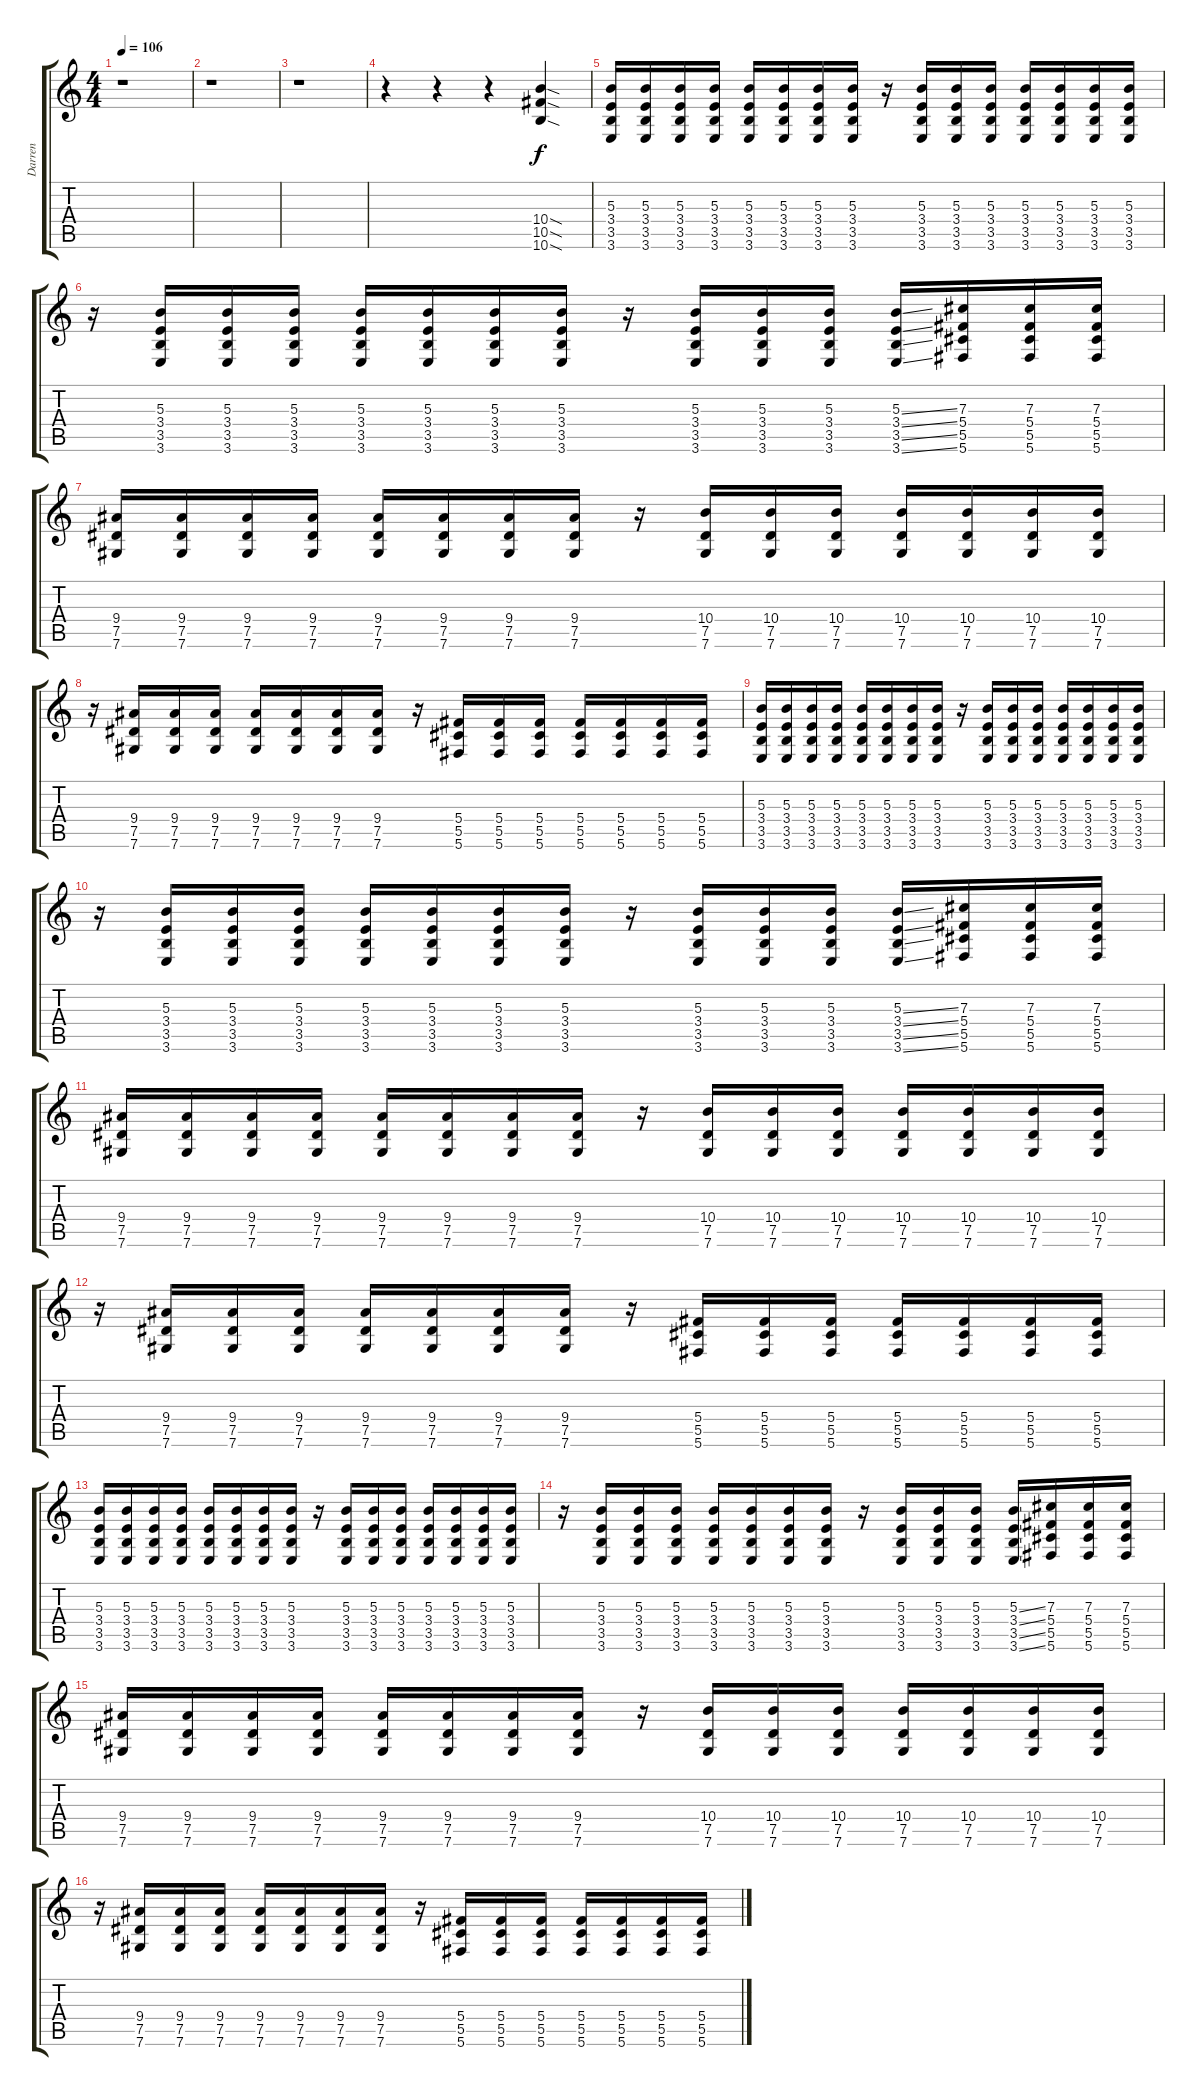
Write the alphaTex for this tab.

\track ("Darren" "Darren") {instrument distortionguitar}
\staff {score tabs}
\tuning (Eb4 Bb3 Gb3 Db3 Ab2 Db2) {hide}
\ts (4 4)
\tempo 106
\clef g2
\ks c
r.1{dy f instrument distortionguitar} |
r.1 |
r.1 |
r.4 r.4 r.4 (10.4{sod} 10.5{sod} 10.6{sod}).4 |
(5.3 3.4 3.5 3.6).16{instrument distortionguitar} (5.3 3.4 3.5 3.6).16 (5.3 3.4 3.5 3.6).16 (5.3 3.4 3.5 3.6).16 (5.3 3.4 3.5 3.6).16 (5.3 3.4 3.5 3.6).16 (5.3 3.4 3.5 3.6).16 (5.3 3.4 3.5 3.6).16 r.16 (5.3 3.4 3.5 3.6).16 (5.3 3.4 3.5 3.6).16 (5.3 3.4 3.5 3.6).16 (5.3 3.4 3.5 3.6).16 (5.3 3.4 3.5 3.6).16 (5.3 3.4 3.5 3.6).16 (5.3 3.4 3.5 3.6).16 |
r.16 (5.3 3.4 3.5 3.6).16 (5.3 3.4 3.5 3.6).16 (5.3 3.4 3.5 3.6).16 (5.3 3.4 3.5 3.6).16 (5.3 3.4 3.5 3.6).16 (5.3 3.4 3.5 3.6).16 (5.3 3.4 3.5 3.6).16 r.16 (5.3 3.4 3.5 3.6).16 (5.3 3.4 3.5 3.6).16 (5.3 3.4 3.5 3.6).16 (5.3{ss} 3.4{ss} 3.5{ss} 3.6{ss}).16 (7.3 5.4 5.5 5.6).16 (7.3 5.4 5.5 5.6).16 (7.3 5.4 5.5 5.6).16 |
(9.4 7.5 7.6).16 (9.4 7.5 7.6).16 (9.4 7.5 7.6).16 (9.4 7.5 7.6).16 (9.4 7.5 7.6).16 (9.4 7.5 7.6).16 (9.4 7.5 7.6).16 (9.4 7.5 7.6).16 r.16 (10.4 7.5 7.6).16 (10.4 7.5 7.6).16 (10.4 7.5 7.6).16 (10.4 7.5 7.6).16 (10.4 7.5 7.6).16 (10.4 7.5 7.6).16 (10.4 7.5 7.6).16 |
r.16 (9.4 7.5 7.6).16 (9.4 7.5 7.6).16 (9.4 7.5 7.6).16 (9.4 7.5 7.6).16 (9.4 7.5 7.6).16 (9.4 7.5 7.6).16 (9.4 7.5 7.6).16 r.16 (5.4 5.5 5.6).16 (5.4 5.5 5.6).16 (5.4 5.5 5.6).16 (5.4 5.5 5.6).16 (5.4 5.5 5.6).16 (5.4 5.5 5.6).16 (5.4 5.5 5.6).16 |
(5.3 3.4 3.5 3.6).16{instrument distortionguitar} (5.3 3.4 3.5 3.6).16 (5.3 3.4 3.5 3.6).16 (5.3 3.4 3.5 3.6).16 (5.3 3.4 3.5 3.6).16 (5.3 3.4 3.5 3.6).16 (5.3 3.4 3.5 3.6).16 (5.3 3.4 3.5 3.6).16 r.16 (5.3 3.4 3.5 3.6).16 (5.3 3.4 3.5 3.6).16 (5.3 3.4 3.5 3.6).16 (5.3 3.4 3.5 3.6).16 (5.3 3.4 3.5 3.6).16 (5.3 3.4 3.5 3.6).16 (5.3 3.4 3.5 3.6).16 |
r.16 (5.3 3.4 3.5 3.6).16 (5.3 3.4 3.5 3.6).16 (5.3 3.4 3.5 3.6).16 (5.3 3.4 3.5 3.6).16 (5.3 3.4 3.5 3.6).16 (5.3 3.4 3.5 3.6).16 (5.3 3.4 3.5 3.6).16 r.16 (5.3 3.4 3.5 3.6).16 (5.3 3.4 3.5 3.6).16 (5.3 3.4 3.5 3.6).16 (5.3{ss} 3.4{ss} 3.5{ss} 3.6{ss}).16 (7.3 5.4 5.5 5.6).16 (7.3 5.4 5.5 5.6).16 (7.3 5.4 5.5 5.6).16 |
(9.4 7.5 7.6).16 (9.4 7.5 7.6).16 (9.4 7.5 7.6).16 (9.4 7.5 7.6).16 (9.4 7.5 7.6).16 (9.4 7.5 7.6).16 (9.4 7.5 7.6).16 (9.4 7.5 7.6).16 r.16 (10.4 7.5 7.6).16 (10.4 7.5 7.6).16 (10.4 7.5 7.6).16 (10.4 7.5 7.6).16 (10.4 7.5 7.6).16 (10.4 7.5 7.6).16 (10.4 7.5 7.6).16 |
r.16 (9.4 7.5 7.6).16 (9.4 7.5 7.6).16 (9.4 7.5 7.6).16 (9.4 7.5 7.6).16 (9.4 7.5 7.6).16 (9.4 7.5 7.6).16 (9.4 7.5 7.6).16 r.16 (5.4 5.5 5.6).16 (5.4 5.5 5.6).16 (5.4 5.5 5.6).16 (5.4 5.5 5.6).16 (5.4 5.5 5.6).16 (5.4 5.5 5.6).16 (5.4 5.5 5.6).16 |
(5.3 3.4 3.5 3.6).16{instrument distortionguitar} (5.3 3.4 3.5 3.6).16 (5.3 3.4 3.5 3.6).16 (5.3 3.4 3.5 3.6).16 (5.3 3.4 3.5 3.6).16 (5.3 3.4 3.5 3.6).16 (5.3 3.4 3.5 3.6).16 (5.3 3.4 3.5 3.6).16 r.16 (5.3 3.4 3.5 3.6).16 (5.3 3.4 3.5 3.6).16 (5.3 3.4 3.5 3.6).16 (5.3 3.4 3.5 3.6).16 (5.3 3.4 3.5 3.6).16 (5.3 3.4 3.5 3.6).16 (5.3 3.4 3.5 3.6).16 |
r.16 (5.3 3.4 3.5 3.6).16 (5.3 3.4 3.5 3.6).16 (5.3 3.4 3.5 3.6).16 (5.3 3.4 3.5 3.6).16 (5.3 3.4 3.5 3.6).16 (5.3 3.4 3.5 3.6).16 (5.3 3.4 3.5 3.6).16 r.16 (5.3 3.4 3.5 3.6).16 (5.3 3.4 3.5 3.6).16 (5.3 3.4 3.5 3.6).16 (5.3{ss} 3.4{ss} 3.5{ss} 3.6{ss}).16 (7.3 5.4 5.5 5.6).16 (7.3 5.4 5.5 5.6).16 (7.3 5.4 5.5 5.6).16 |
(9.4 7.5 7.6).16 (9.4 7.5 7.6).16 (9.4 7.5 7.6).16 (9.4 7.5 7.6).16 (9.4 7.5 7.6).16 (9.4 7.5 7.6).16 (9.4 7.5 7.6).16 (9.4 7.5 7.6).16 r.16 (10.4 7.5 7.6).16 (10.4 7.5 7.6).16 (10.4 7.5 7.6).16 (10.4 7.5 7.6).16 (10.4 7.5 7.6).16 (10.4 7.5 7.6).16 (10.4 7.5 7.6).16 |
r.16 (9.4 7.5 7.6).16 (9.4 7.5 7.6).16 (9.4 7.5 7.6).16 (9.4 7.5 7.6).16 (9.4 7.5 7.6).16 (9.4 7.5 7.6).16 (9.4 7.5 7.6).16 r.16 (5.4 5.5 5.6).16 (5.4 5.5 5.6).16 (5.4 5.5 5.6).16 (5.4 5.5 5.6).16 (5.4 5.5 5.6).16 (5.4 5.5 5.6).16 (5.4 5.5 5.6).16
